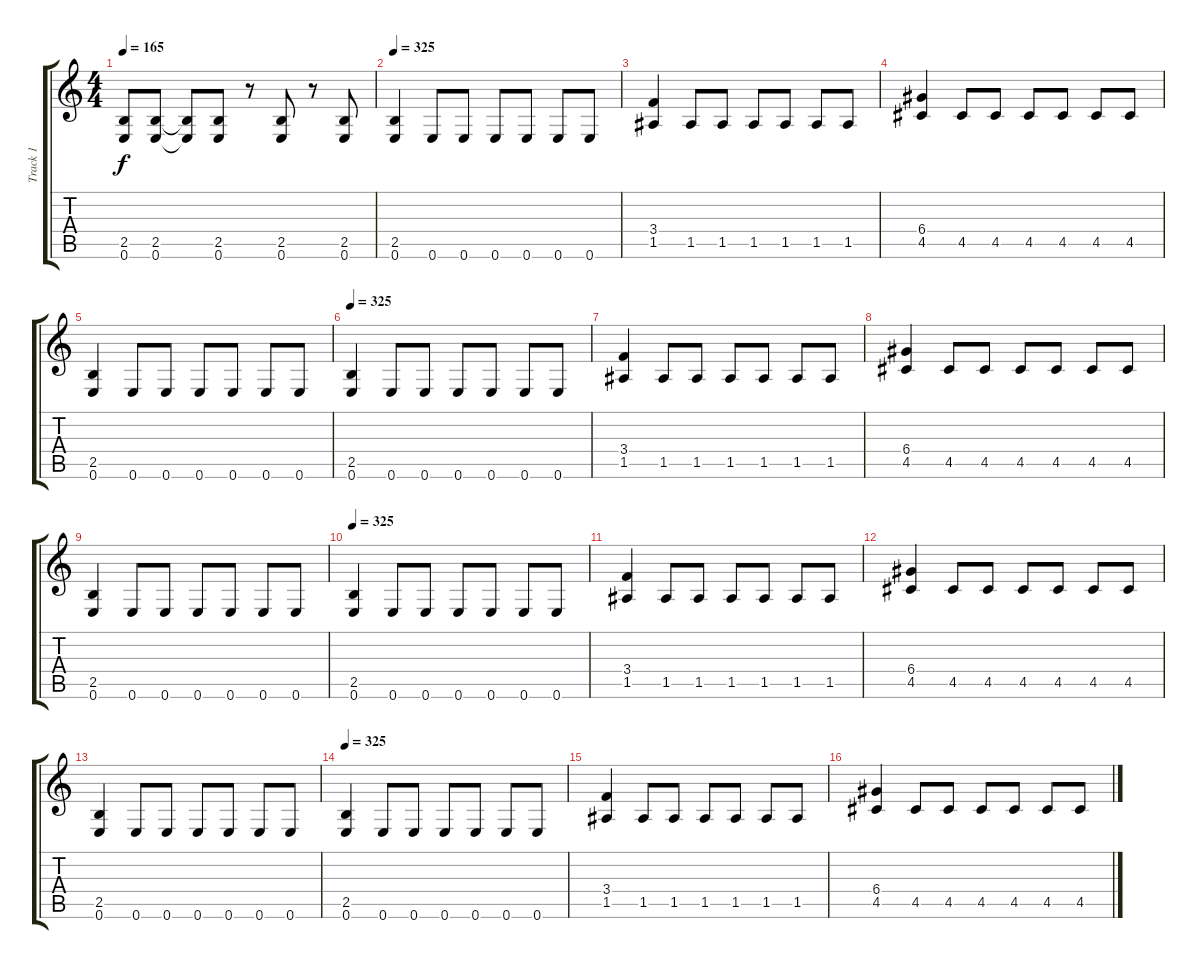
\track ("Track 1" "Track 1") {instrument distortionguitar}
\staff {score tabs}
\tuning (E4 B3 G3 D3 A2 E2) {hide}
\ts (4 4)
\tempo 165
\clef g2
\ks c
(2.5 0.6).8{dy f} (2.5 0.6).8 (2.5{t} 0.6{t}).8 (2.5 0.6).8 r.8 (2.5 0.6).8 r.8 (2.5 0.6).8 |
\tempo 325
(2.5 0.6).4 0.6.8 0.6.8 0.6.8 0.6.8 0.6.8 0.6.8 |
(3.4 1.5).4 1.5.8 1.5.8 1.5.8 1.5.8 1.5.8 1.5.8 |
(6.4 4.5).4 4.5.8 4.5.8 4.5.8 4.5.8 4.5.8 4.5.8 |
(2.5 0.6).4 0.6.8 0.6.8 0.6.8 0.6.8 0.6.8 0.6.8 |
\tempo 325
(2.5 0.6).4 0.6.8 0.6.8 0.6.8 0.6.8 0.6.8 0.6.8 |
(3.4 1.5).4 1.5.8 1.5.8 1.5.8 1.5.8 1.5.8 1.5.8 |
(6.4 4.5).4 4.5.8 4.5.8 4.5.8 4.5.8 4.5.8 4.5.8 |
(2.5 0.6).4 0.6.8 0.6.8 0.6.8 0.6.8 0.6.8 0.6.8 |
\tempo 325
(2.5 0.6).4 0.6.8 0.6.8 0.6.8 0.6.8 0.6.8 0.6.8 |
(3.4 1.5).4 1.5.8 1.5.8 1.5.8 1.5.8 1.5.8 1.5.8 |
(6.4 4.5).4 4.5.8 4.5.8 4.5.8 4.5.8 4.5.8 4.5.8 |
(2.5 0.6).4 0.6.8 0.6.8 0.6.8 0.6.8 0.6.8 0.6.8 |
\tempo 325
(2.5 0.6).4 0.6.8 0.6.8 0.6.8 0.6.8 0.6.8 0.6.8 |
(3.4 1.5).4 1.5.8 1.5.8 1.5.8 1.5.8 1.5.8 1.5.8 |
(6.4 4.5).4 4.5.8 4.5.8 4.5.8 4.5.8 4.5.8 4.5.8
